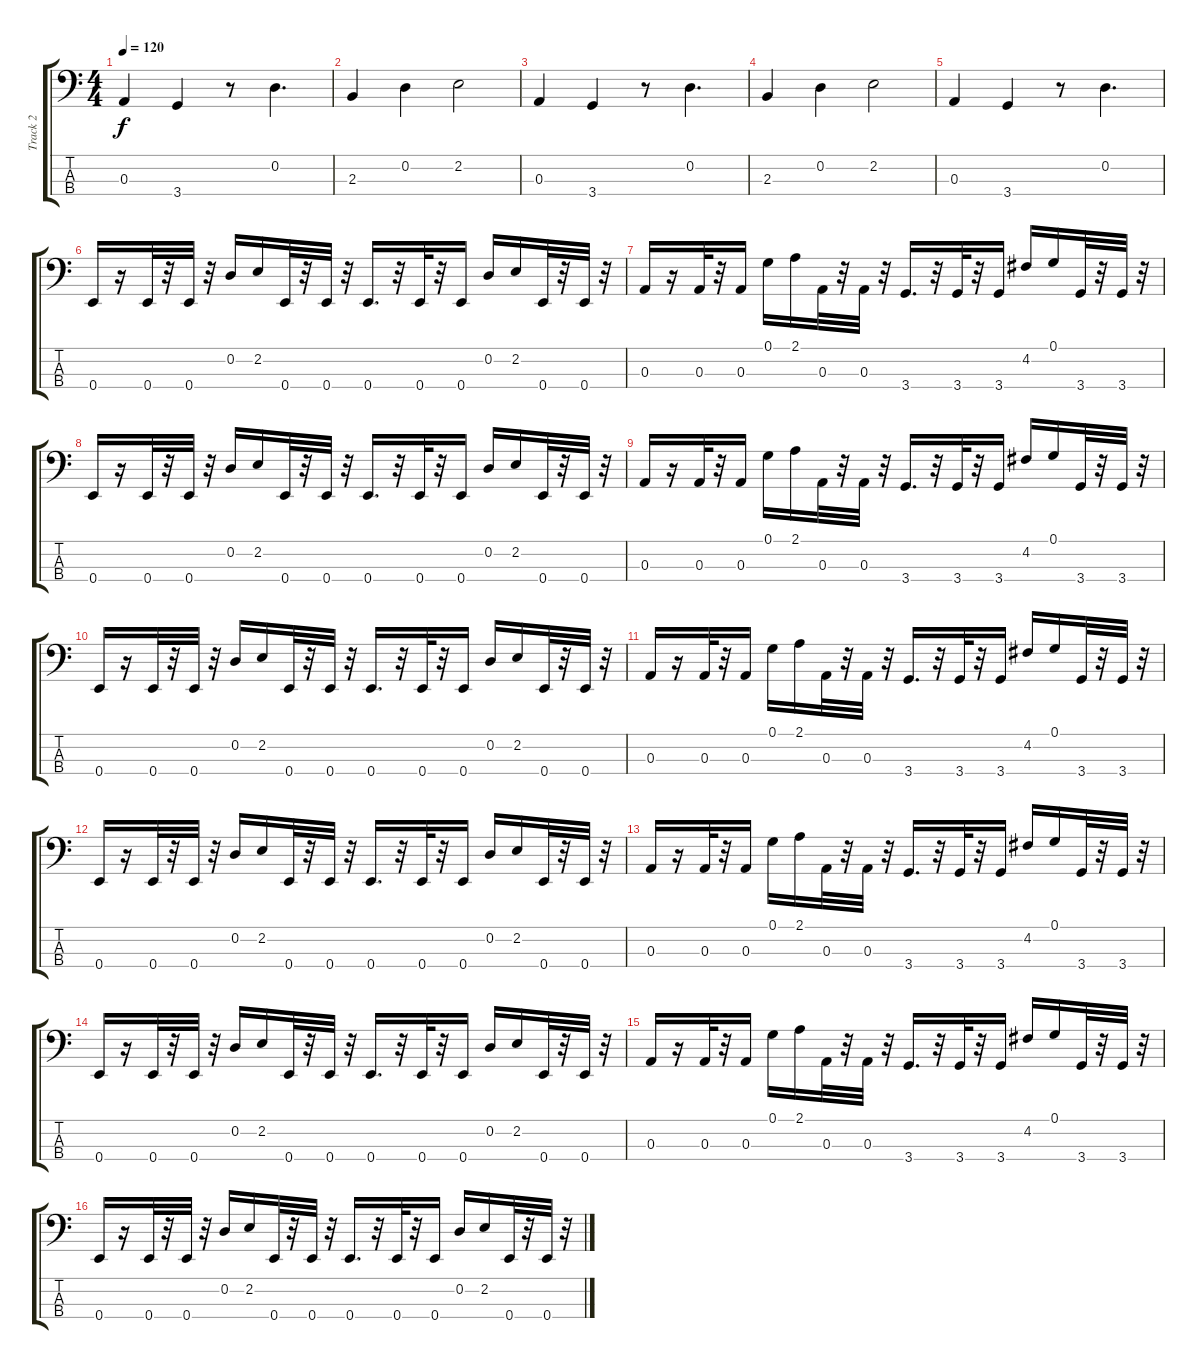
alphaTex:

\track ("Track 2" "Track 2") {instrument electricbassfinger}
\staff {score tabs}
\tuning (G2 D2 A1 E1) {hide}
\ts (4 4)
\tempo 120
\clef f4
\ks c
0.3.4{dy f} 3.4.4 r.8 0.2.4{d} |
2.3.4 0.2.4 2.2.2 |
0.3.4 3.4.4 r.8 0.2.4{d} |
2.3.4 0.2.4 2.2.2 |
0.3.4 3.4.4 r.8 0.2.4{d} |
0.4.16 r.16 0.4.32 r.32 0.4.32 r.32 0.2.16 2.2.16 0.4.32 r.32 0.4.32 r.32 0.4.16{d} r.32 0.4.32 r.32 0.4.16 0.2.16 2.2.16 0.4.32 r.32 0.4.32 r.32 |
0.3.16 r.16 0.3.32 r.32 0.3.16 0.1.16 2.1.16 0.3.32 r.32 0.3.32 r.32 3.4.16{d} r.32 3.4.32 r.32 3.4.16 4.2.16 0.1.16 3.4.32 r.32 3.4.32 r.32 |
0.4.16 r.16 0.4.32 r.32 0.4.32 r.32 0.2.16 2.2.16 0.4.32 r.32 0.4.32 r.32 0.4.16{d} r.32 0.4.32 r.32 0.4.16 0.2.16 2.2.16 0.4.32 r.32 0.4.32 r.32 |
0.3.16 r.16 0.3.32 r.32 0.3.16 0.1.16 2.1.16 0.3.32 r.32 0.3.32 r.32 3.4.16{d} r.32 3.4.32 r.32 3.4.16 4.2.16 0.1.16 3.4.32 r.32 3.4.32 r.32 |
0.4.16 r.16 0.4.32 r.32 0.4.32 r.32 0.2.16 2.2.16 0.4.32 r.32 0.4.32 r.32 0.4.16{d} r.32 0.4.32 r.32 0.4.16 0.2.16 2.2.16 0.4.32 r.32 0.4.32 r.32 |
0.3.16 r.16 0.3.32 r.32 0.3.16 0.1.16 2.1.16 0.3.32 r.32 0.3.32 r.32 3.4.16{d} r.32 3.4.32 r.32 3.4.16 4.2.16 0.1.16 3.4.32 r.32 3.4.32 r.32 |
0.4.16 r.16 0.4.32 r.32 0.4.32 r.32 0.2.16 2.2.16 0.4.32 r.32 0.4.32 r.32 0.4.16{d} r.32 0.4.32 r.32 0.4.16 0.2.16 2.2.16 0.4.32 r.32 0.4.32 r.32 |
0.3.16 r.16 0.3.32 r.32 0.3.16 0.1.16 2.1.16 0.3.32 r.32 0.3.32 r.32 3.4.16{d} r.32 3.4.32 r.32 3.4.16 4.2.16 0.1.16 3.4.32 r.32 3.4.32 r.32 |
0.4.16 r.16 0.4.32 r.32 0.4.32 r.32 0.2.16 2.2.16 0.4.32 r.32 0.4.32 r.32 0.4.16{d} r.32 0.4.32 r.32 0.4.16 0.2.16 2.2.16 0.4.32 r.32 0.4.32 r.32 |
0.3.16 r.16 0.3.32 r.32 0.3.16 0.1.16 2.1.16 0.3.32 r.32 0.3.32 r.32 3.4.16{d} r.32 3.4.32 r.32 3.4.16 4.2.16 0.1.16 3.4.32 r.32 3.4.32 r.32 |
0.4.16 r.16 0.4.32 r.32 0.4.32 r.32 0.2.16 2.2.16 0.4.32 r.32 0.4.32 r.32 0.4.16{d} r.32 0.4.32 r.32 0.4.16 0.2.16 2.2.16 0.4.32 r.32 0.4.32 r.32
